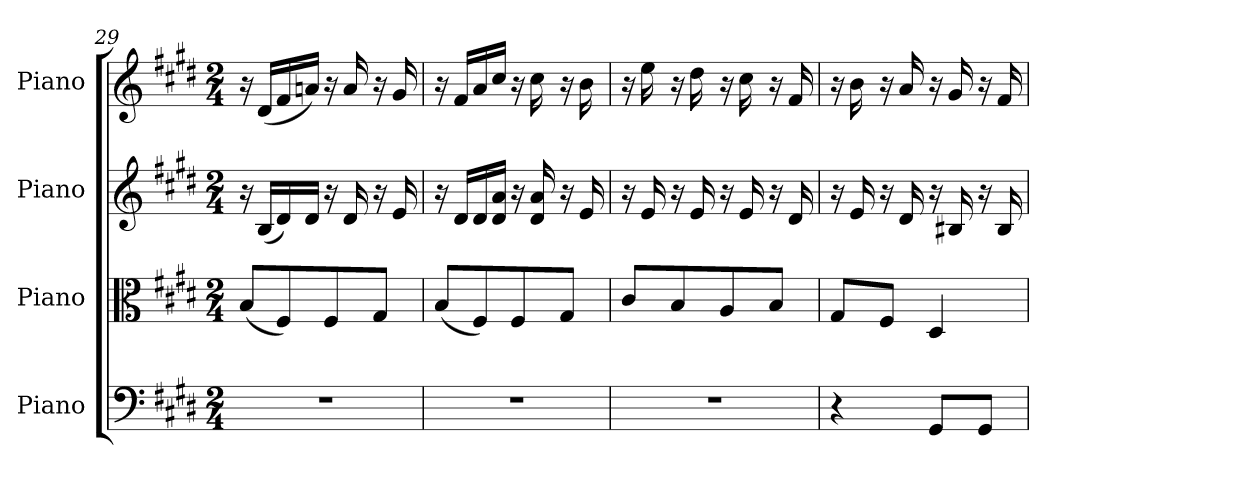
**kern	**kern	**kern	**kern
*part4	*part3	*part2	*part1
*staff4	*staff3	*staff2	*staff1
*I"Piano	*I"Piano	*I"Piano	*I"Piano
*I'Pno	*I'Pno	*I'Pno	*I'Pno
*clefF4	*clefC3	*clefG2	*clefG2
*k[f#c#g#d#]	*k[f#c#g#d#]	*k[f#c#g#d#]	*k[f#c#g#d#]
*M2/4	*M2/4	*M2/4	*M2/4
=29	=29	=29	=29
2r	(8B/L	16r	16r
.	.	(16B/LL	(16d#/LL
.	8F#/)	16d#/)	16f#/
.	.	16d#/JJ	16an/JJ)
.	8F#/	16r	16r
.	.	16d#/	16a/
.	8G#/J	16r	16r
.	.	16e/	16g#/
!!LO:LB:g=z
=30	=30	=30	=30
2r	(8B/L	16r	16r
.	.	16d#/LL	16f#/LL
.	8F#/)	16d#/	16a/
.	.	16d#/ 16a/JJ	16cc#/JJ
.	8F#/	16r	16r
.	.	16d#/ 16a/	16cc#\
.	8G#/J	16r	16r
.	.	16e/	16b\
=31	=31	=31	=31
2r	8c#/L	16r	16r
.	.	16e/	16ee\
.	8B/	16r	16r
.	.	16e/	16dd#\
.	8A/	16r	16r
.	.	16e/	16cc#\
.	8B/J	16r	16r
.	.	16d#/	16f#/
=32	=32	=32	=32
4r	8G#/L	16r	16r
.	.	16e/	16b\
.	8F#/J	16r	16r
.	.	16d#/	16a/
8GG#/L	4D#/	16r	16r
.	.	16B#X/	16g#/
8GG#/J	.	16r	16r
.	.	16B#/	16f#/
=	=	=	=
*-	*-	*-	*-
